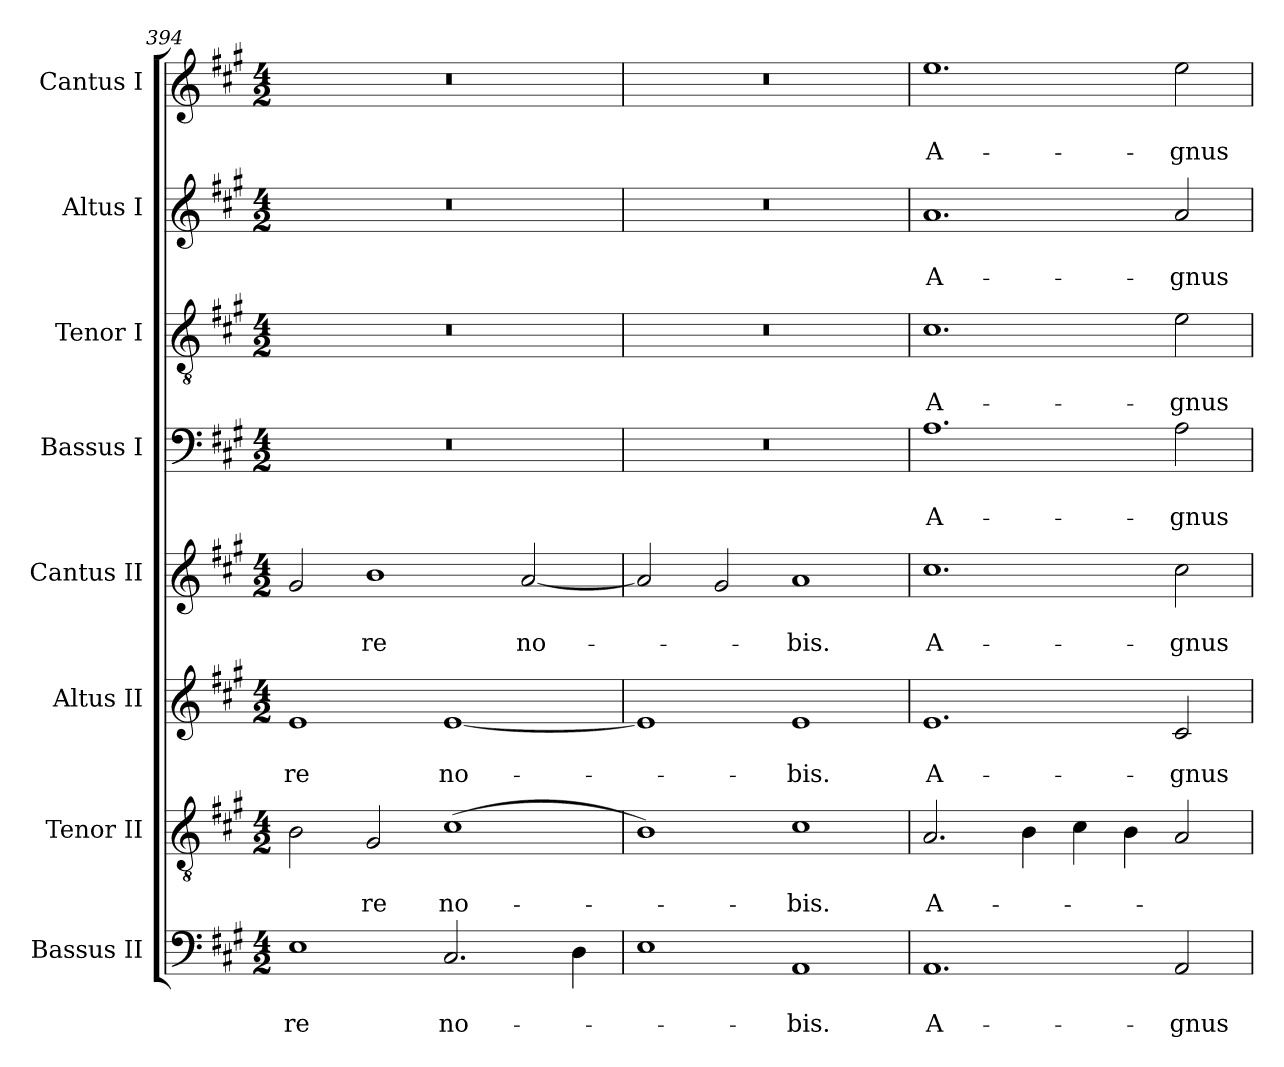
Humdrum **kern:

**kern	**text	**text	**kern	**text	**text	**kern	**text	**text	**kern	**text	**text	**kern	**text	**text	**kern	**text	**text	**kern	**text	**text	**kern	**text	**text
*part8	*part8	*part8	*part7	*part7	*part7	*part6	*part6	*part6	*part5	*part5	*part5	*part4	*part4	*part4	*part3	*part3	*part3	*part2	*part2	*part2	*part1	*part1	*part1
*staff8	*staff8	*staff8	*staff7	*staff7	*staff7	*staff6	*staff6	*staff6	*staff5	*staff5	*staff5	*staff4	*staff4	*staff4	*staff3	*staff3	*staff3	*staff2	*staff2	*staff2	*staff1	*staff1	*staff1
*I"Bassus II	*	*	*I"Tenor II	*	*	*I"Altus II	*	*	*I"Cantus II	*	*	*I"Bassus I	*	*	*I"Tenor I	*	*	*I"Altus I	*	*	*I"Cantus I	*	*
*I'B II	*	*	*I'T II	*	*	*I'A II	*	*	*I'C II	*	*	*I'B I	*	*	*I'T I	*	*	*I'A I	*	*	*I'C I	*	*
*clefF4	*	*	*clefGv2	*	*	*clefG2	*	*	*clefG2	*	*	*clefF4	*	*	*clefGv2	*	*	*clefG2	*	*	*clefG2	*	*
*k[f#c#g#]	*	*	*k[f#c#g#]	*	*	*k[f#c#g#]	*	*	*k[f#c#g#]	*	*	*k[f#c#g#]	*	*	*k[f#c#g#]	*	*	*k[f#c#g#]	*	*	*k[f#c#g#]	*	*
*A:	*	*	*A:	*	*	*A:	*	*	*A:	*	*	*A:	*	*	*A:	*	*	*A:	*	*	*A:	*	*
*M4/2	*	*	*M4/2	*	*	*M4/2	*	*	*M4/2	*	*	*M4/2	*	*	*M4/2	*	*	*M4/2	*	*	*M4/2	*	*
=394	=394	=394	=394	=394	=394	=394	=394	=394	=394	=394	=394	=394	=394	=394	=394	=394	=394	=394	=394	=394	=394	=394	=394
1E	.	-re	2B\	.	.	1e	.	-re	2g#/	.	.	0r	.	.	0r	.	.	0r	.	.	0r	.	.
.	.	.	2G#/	.	-re	.	.	.	1b	.	-re	.	.	.	.	.	.	.	.	.	.	.	.
2.C#/	.	no-	(1c#	.	no-	[1e	.	no-	.	.	.	.	.	.	.	.	.	.	.	.	.	.	.
.	.	.	.	.	.	.	.	.	[2a/	.	no-	.	.	.	.	.	.	.	.	.	.	.	.
4D\	.	.	.	.	.	.	.	.	.	.	.	.	.	.	.	.	.	.	.	.	.	.	.
=395	=395	=395	=395	=395	=395	=395	=395	=395	=395	=395	=395	=395	=395	=395	=395	=395	=395	=395	=395	=395	=395	=395	=395
1E	.	.	1B)	.	.	1e]	.	.	2a/]	.	.	0r	.	.	0r	.	.	0r	.	.	0r	.	.
.	.	.	.	.	.	.	.	.	2g#/	.	.	.	.	.	.	.	.	.	.	.	.	.	.
1AA	.	-bis.	1c#	.	-bis.	1e	.	-bis.	1a	.	-bis.	.	.	.	.	.	.	.	.	.	.	.	.
=396	=396	=396	=396	=396	=396	=396	=396	=396	=396	=396	=396	=396	=396	=396	=396	=396	=396	=396	=396	=396	=396	=396	=396
1.AA	.	A-	2.A/	.	A-	1.e	.	A-	1.cc#	.	A-	1.A	.	A-	1.c#	.	A-	1.a	.	A-	1.ee	.	A-
.	.	.	4B\	.	.	.	.	.	.	.	.	.	.	.	.	.	.	.	.	.	.	.	.
.	.	.	4c#\	.	.	.	.	.	.	.	.	.	.	.	.	.	.	.	.	.	.	.	.
.	.	.	4B\	.	.	.	.	.	.	.	.	.	.	.	.	.	.	.	.	.	.	.	.
2AA/	.	-gnus	2A/	.	.	2c#/	.	-gnus	2cc#\	.	-gnus	2A\	.	-gnus	2e\	.	-gnus	2a/	.	-gnus	2ee\	.	-gnus
=	=	=	=	=	=	=	=	=	=	=	=	=	=	=	=	=	=	=	=	=	=	=	=
*-	*-	*-	*-	*-	*-	*-	*-	*-	*-	*-	*-	*-	*-	*-	*-	*-	*-	*-	*-	*-	*-	*-	*-
